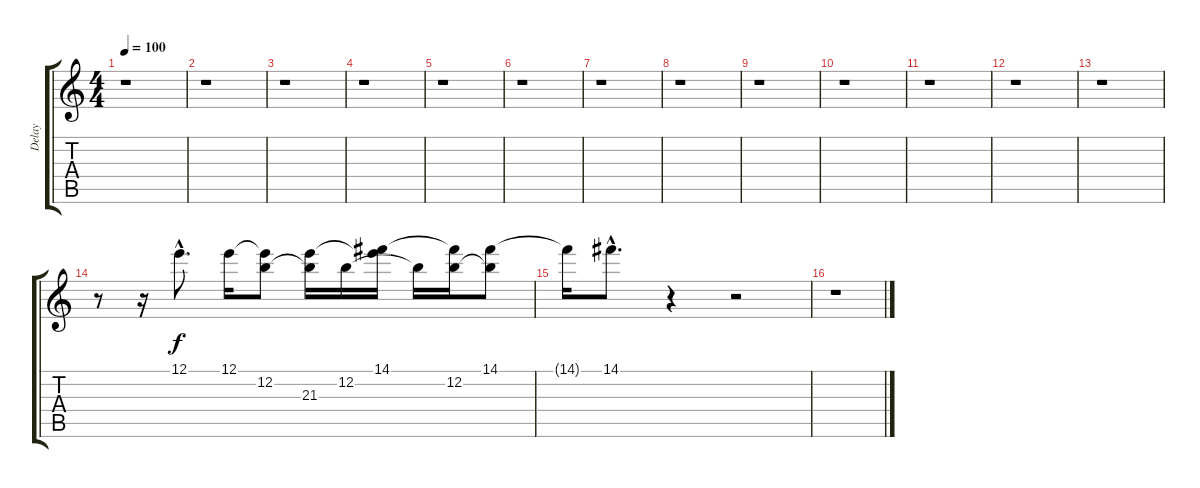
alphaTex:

\track ("Delay" "Delay") {instrument distortionguitar}
\staff {score tabs}
\tuning (E4 B3 G3 D3 A2 E2) {hide}
\ts (4 4)
\tempo 100
\clef g2
\ks c
r.1{dy f} |
r.1 |
r.1 |
r.1 |
r.1 |
r.1 |
r.1 |
r.1 |
r.1 |
r.1 |
r.1{instrument electricguitarclean} |
r.1 |
r.1 |
r.8 r.16 12.1{hac}.8{d} 12.1.16 (12.1{t} 12.2).8 (12.2{t} 21.3).16 12.2.16 (14.1 21.3{t}).16 12.2{t}.16 (14.1{t} 12.2).16 (14.1 12.2{t}).8 |
14.1{t}.16 14.1{hac}.8{d} r.4 r.2 |
r.1
